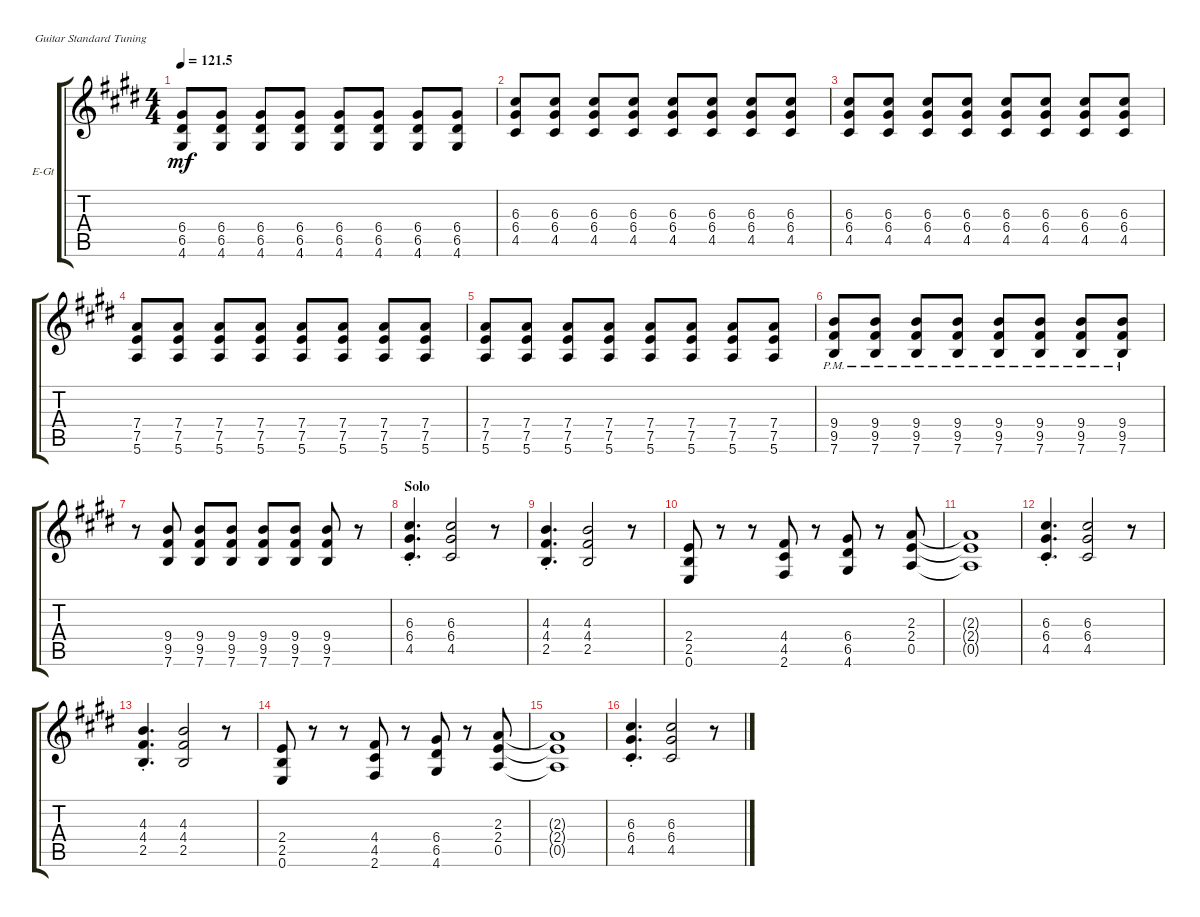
\defaultSystemsLayout 4
\bracketExtendMode groupsimilarinstruments
\firstSystemTrackNameOrientation horizontal
\otherSystemsTrackNameOrientation horizontal
\track ("Electric Guitar" "E-Gt") {solo instrument overdrivenguitar}
\staff {score tabs}
\tuning (E4 B3 G3 D3 A2 E2)
\ts (4 4)
\tempo
121.5
\accidentals auto
\clef g2
\ottava regular
\simile none
\ks e
(4.6 6.5 6.4).8{dy mf} (4.6 6.5 6.4).8 (4.6 6.5 6.4).8 (4.6 6.5 6.4).8 (4.6 6.5 6.4).8 (4.6 6.5 6.4).8 (4.6 6.5 6.4).8 (4.6 6.5 6.4).8 |
(4.5 6.4 6.3).8 (4.5 6.4 6.3).8 (4.5 6.4 6.3).8 (4.5 6.4 6.3).8 (4.5 6.4 6.3).8 (4.5 6.4 6.3).8 (4.5 6.4 6.3).8 (4.5 6.4 6.3).8 |
(4.5 6.4 6.3).8 (4.5 6.4 6.3).8 (4.5 6.4 6.3).8 (4.5 6.4 6.3).8 (4.5 6.4 6.3).8 (4.5 6.4 6.3).8 (4.5 6.4 6.3).8 (4.5 6.4 6.3).8 |
(5.6 7.5 7.4).8 (5.6 7.5 7.4).8 (5.6 7.5 7.4).8 (5.6 7.5 7.4).8 (5.6 7.5 7.4).8 (5.6 7.5 7.4).8 (5.6 7.5 7.4).8 (5.6 7.5 7.4).8 |
(5.6 7.5 7.4).8 (5.6 7.5 7.4).8 (5.6 7.5 7.4).8 (5.6 7.5 7.4).8 (5.6 7.5 7.4).8 (5.6 7.5 7.4).8 (5.6 7.5 7.4).8 (5.6 7.5 7.4).8 |
(7.6{pm} 9.5{pm} 9.4{pm}).8 (7.6{pm} 9.5{pm} 9.4{pm}).8 (7.6{pm} 9.5{pm} 9.4{pm}).8 (7.6{pm} 9.5{pm} 9.4{pm}).8 (7.6{pm} 9.5{pm} 9.4{pm}).8 (7.6{pm} 9.5{pm} 9.4{pm}).8 (7.6{pm} 9.5{pm} 9.4{pm}).8 (7.6{pm} 9.5{pm} 9.4{pm}).8 |
r.8 (7.6 9.5 9.4).8 (7.6 9.5 9.4).8 (7.6 9.5 9.4).8 (7.6 9.5 9.4).8 (7.6 9.5 9.4).8 (7.6 9.5 9.4).8 r.8 |
\section ("" "Solo")
(4.5{st} 6.4{st} 6.3{st}).4{d} (4.5 6.4 6.3).2 r.8 |
(2.5{st} 4.4{st} 4.3{st}).4{d} (2.5 4.4 4.3).2 r.8 |
(0.6 2.5 2.4).8 r.8 r.8 (2.6 4.5 4.4).8 r.8 (4.6 6.5 6.4).8 r.8 (0.5 2.4 2.3).8 |
(0.5{t} 2.4{t} 2.3{t}).1 |
(4.5{st} 6.4{st} 6.3{st}).4{d} (4.5 6.4 6.3).2 r.8 |
(2.5{st} 4.4{st} 4.3{st}).4{d} (2.5 4.4 4.3).2 r.8 |
(0.6 2.5 2.4).8 r.8 r.8 (2.6 4.5 4.4).8 r.8 (4.6 6.5 6.4).8 r.8 (0.5 2.4 2.3).8 |
(0.5{t} 2.4{t} 2.3{t}).1 |
(4.5{st} 6.4{st} 6.3{st}).4{d} (4.5 6.4 6.3).2 r.8
